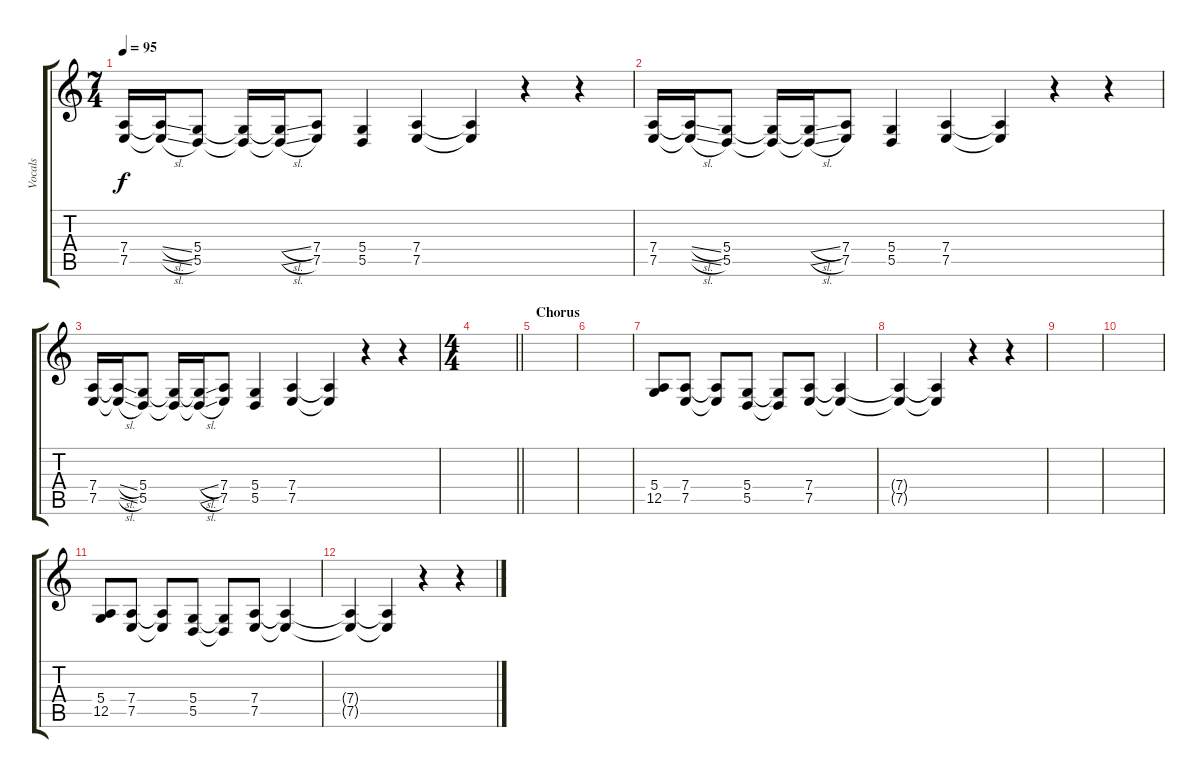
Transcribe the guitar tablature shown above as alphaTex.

\track ("Vocals" "Vocals") {instrument pad5bowed}
\staff {score tabs}
\tuning (E4 B3 G3 D3 A2 D2) {hide}
\ts (7 4)
\tempo 95
\clef g2
\ks c
(7.4 7.5).16{dy f} (7.4{sl t} 7.5{sl t}).16 (5.4 5.5).8 (5.4{t} 5.5{t}).16 (5.4{sl t} 5.5{sl t}).16 (7.4 7.5).8 (5.4 5.5).4 (7.4 7.5).4 (7.4{t} 7.5{t}).4 r.4 r.4 |
(7.4 7.5).16 (7.4{sl t} 7.5{sl t}).16 (5.4 5.5).8 (5.4{t} 5.5{t}).16 (5.4{sl t} 5.5{sl t}).16 (7.4 7.5).8 (5.4 5.5).4 (7.4 7.5).4 (7.4{t} 7.5{t}).4 r.4 r.4 |
(7.4 7.5).16 (7.4{sl t} 7.5{sl t}).16 (5.4 5.5).8 (5.4{t} 5.5{t}).16 (5.4{sl t} 5.5{sl t}).16 (7.4 7.5).8 (5.4 5.5).4 (7.4 7.5).4 (7.4{t} 7.5{t}).4 r.4 r.4 |
\ts (4 4)
\barLineRight lightlight
|
\section ("" "Chorus")
|
|
(5.4 12.5).8 (7.4 7.5).8 (7.4{t} 7.5{t}).8 (5.4 5.5).8 (5.4{t} 5.5{t}).8 (7.4 7.5).8 (7.4{t} 7.5{t}).4 |
(7.4{t} 7.5{t}).4 (7.4{t} 7.5{t}).4 r.4 r.4 |
|
|
(5.4 12.5).8 (7.4 7.5).8 (7.4{t} 7.5{t}).8 (5.4 5.5).8 (5.4{t} 5.5{t}).8 (7.4 7.5).8 (7.4{t} 7.5{t}).4 |
(7.4{t} 7.5{t}).4 (7.4{t} 7.5{t}).4 r.4 r.4
